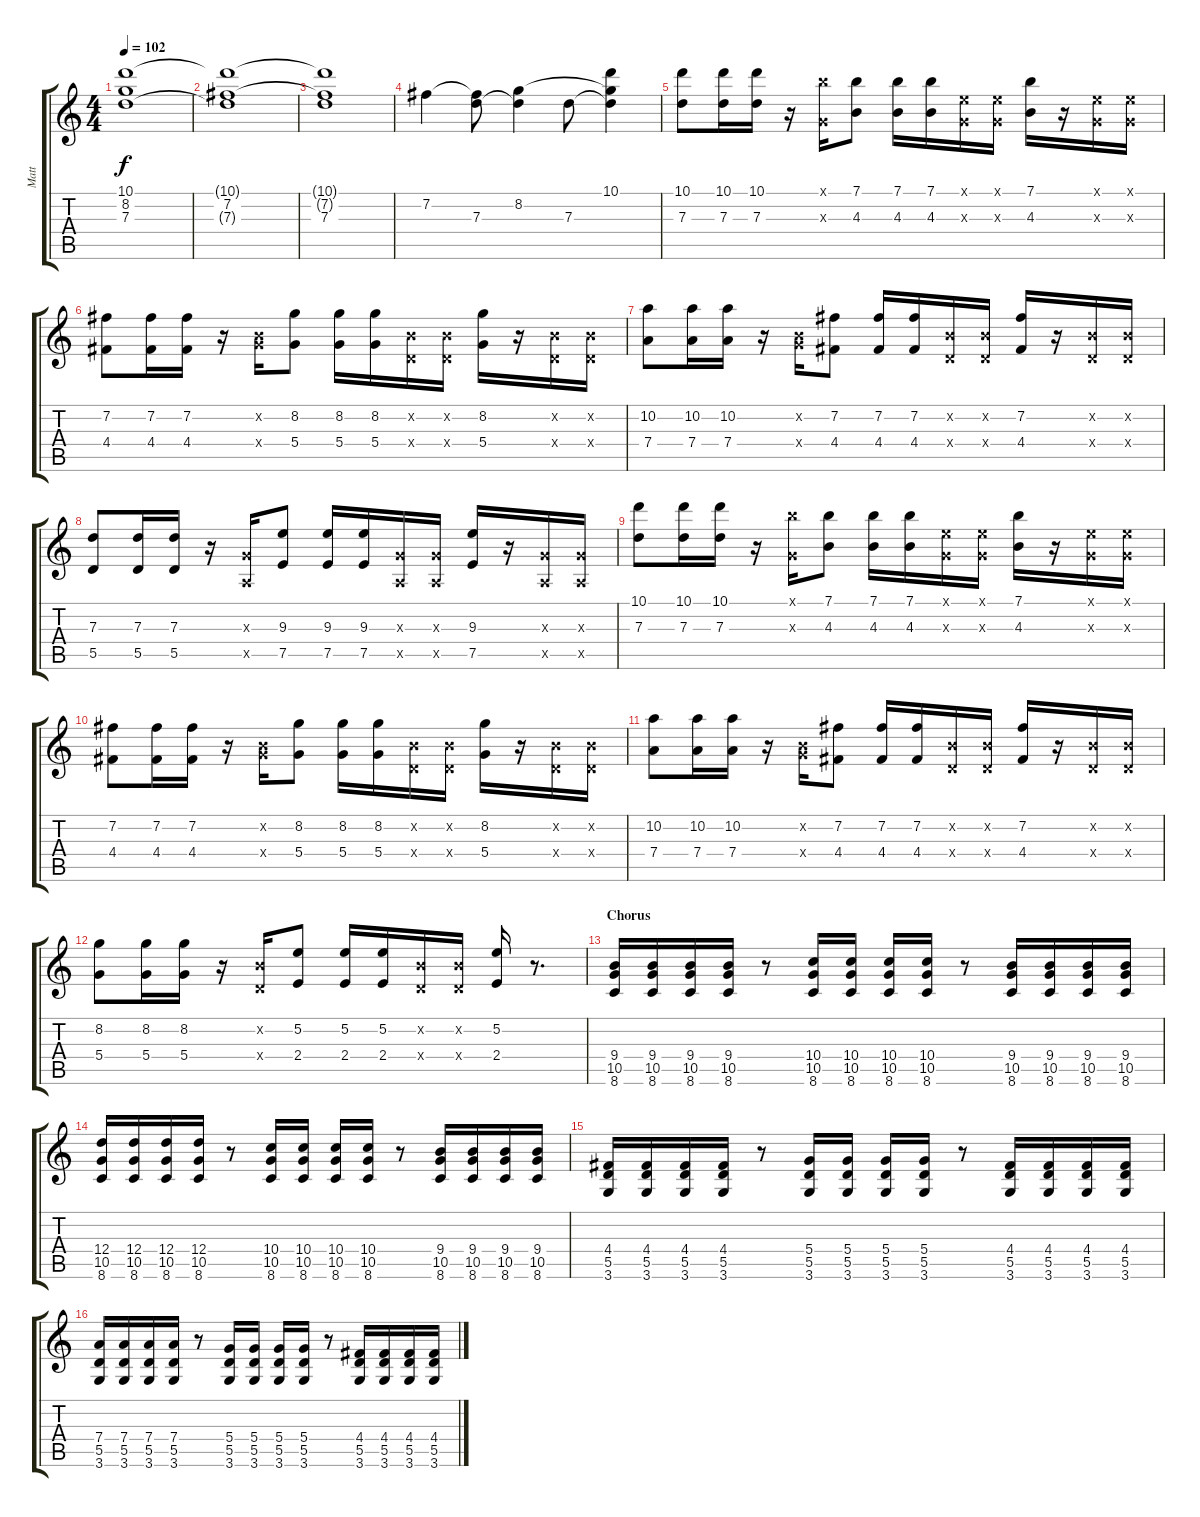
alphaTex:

\track ("Matt" "Matt") {instrument acousticguitarsteel}
\staff {score tabs}
\tuning (E4 B3 G3 D3 A2 E2) {hide}
\ts (4 4)
\tempo 102
\clef g2
\ks c
(10.1{t} 8.2{t} 7.3{t}).1{dy f} |
(10.1{t} 7.2 7.3{t}).1 |
(10.1{t} 7.2{t} 7.3).1 |
7.2.4 (7.2{t} 7.3).8 (8.2 7.3{t}).4 7.3.8 (10.1 8.2{t} 7.3{t}).4 |
(10.1 7.3).8 (10.1 7.3).16 (10.1 7.3).16 r.16 (7.1{x} 0.3{x}).16 (7.1 4.3).8 (7.1 4.3).16 (7.1 4.3).16 (0.1{x} 0.3{x}).16 (0.1{x} 0.3{x}).16 (7.1 4.3).16 r.16 (0.1{x} 0.3{x}).16 (0.1{x} 0.3{x}).16 |
(7.2 4.4).8 (7.2 4.4).16 (7.2 4.4).16 r.16 (0.2{x} 5.4{x}).16 (8.2 5.4).8 (8.2 5.4).16 (8.2 5.4).16 (0.2{x} 0.4{x}).16 (0.2{x} 0.4{x}).16 (8.2 5.4).16 r.16 (0.2{x} 0.4{x}).16 (0.2{x} 0.4{x}).16 |
(10.2 7.4).8 (10.2 7.4).16 (10.2 7.4).16 r.16 (0.2{x} 5.4{x}).16 (7.2 4.4).8 (7.2 4.4).16 (7.2 4.4).16 (0.2{x} 0.4{x}).16 (0.2{x} 0.4{x}).16 (7.2 4.4).16 r.16 (0.2{x} 0.4{x}).16 (0.2{x} 0.4{x}).16 |
(7.3 5.5).8 (7.3 5.5).16 (7.3 5.5).16 r.16 (0.3{x} 0.5{x}).16 (9.3 7.5).8 (9.3 7.5).16 (9.3 7.5).16 (0.3{x} 0.5{x}).16 (0.3{x} 0.5{x}).16 (9.3 7.5).16 r.16 (0.3{x} 0.5{x}).16 (0.3{x} 0.5{x}).16 |
(10.1 7.3).8 (10.1 7.3).16 (10.1 7.3).16 r.16 (7.1{x} 0.3{x}).16 (7.1 4.3).8 (7.1 4.3).16 (7.1 4.3).16 (0.1{x} 0.3{x}).16 (0.1{x} 0.3{x}).16 (7.1 4.3).16 r.16 (0.1{x} 0.3{x}).16 (0.1{x} 0.3{x}).16 |
(7.2 4.4).8 (7.2 4.4).16 (7.2 4.4).16 r.16 (0.2{x} 5.4{x}).16 (8.2 5.4).8 (8.2 5.4).16 (8.2 5.4).16 (0.2{x} 0.4{x}).16 (0.2{x} 0.4{x}).16 (8.2 5.4).16 r.16 (0.2{x} 0.4{x}).16 (0.2{x} 0.4{x}).16 |
(10.2 7.4).8 (10.2 7.4).16 (10.2 7.4).16 r.16 (0.2{x} 5.4{x}).16 (7.2 4.4).8 (7.2 4.4).16 (7.2 4.4).16 (0.2{x} 0.4{x}).16 (0.2{x} 0.4{x}).16 (7.2 4.4).16 r.16 (0.2{x} 0.4{x}).16 (0.2{x} 0.4{x}).16 |
(8.2 5.4).8 (8.2 5.4).16 (8.2 5.4).16 r.16 (0.2{x} 0.4{x}).16 (5.2 2.4).8 (5.2 2.4).16 (5.2 2.4).16 (0.2{x} 0.4{x}).16 (0.2{x} 0.4{x}).16 (5.2 2.4).16 r.8{d} |
\section ("" "Chorus")
(9.4 10.5 8.6).16{volume 11 instrument distortionguitar} (9.4 10.5 8.6).16 (9.4 10.5 8.6).16 (9.4 10.5 8.6).16 r.8 (10.4 10.5 8.6).16 (10.4 10.5 8.6).16 (10.4 10.5 8.6).16 (10.4 10.5 8.6).16 r.8 (9.4 10.5 8.6).16 (9.4 10.5 8.6).16 (9.4 10.5 8.6).16 (9.4 10.5 8.6).16 |
(12.4 10.5 8.6).16 (12.4 10.5 8.6).16 (12.4 10.5 8.6).16 (12.4 10.5 8.6).16 r.8 (10.4 10.5 8.6).16 (10.4 10.5 8.6).16 (10.4 10.5 8.6).16 (10.4 10.5 8.6).16 r.8 (9.4 10.5 8.6).16 (9.4 10.5 8.6).16 (9.4 10.5 8.6).16 (9.4 10.5 8.6).16 |
(4.4 5.5 3.6).16 (4.4 5.5 3.6).16 (4.4 5.5 3.6).16 (4.4 5.5 3.6).16 r.8 (5.4 5.5 3.6).16 (5.4 5.5 3.6).16 (5.4 5.5 3.6).16 (5.4 5.5 3.6).16 r.8 (4.4 5.5 3.6).16 (4.4 5.5 3.6).16 (4.4 5.5 3.6).16 (4.4 5.5 3.6).16 |
(7.4 5.5 3.6).16 (7.4 5.5 3.6).16 (7.4 5.5 3.6).16 (7.4 5.5 3.6).16 r.8 (5.4 5.5 3.6).16 (5.4 5.5 3.6).16 (5.4 5.5 3.6).16 (5.4 5.5 3.6).16 r.8 (4.4 5.5 3.6).16 (4.4 5.5 3.6).16 (4.4 5.5 3.6).16 (4.4 5.5 3.6).16
